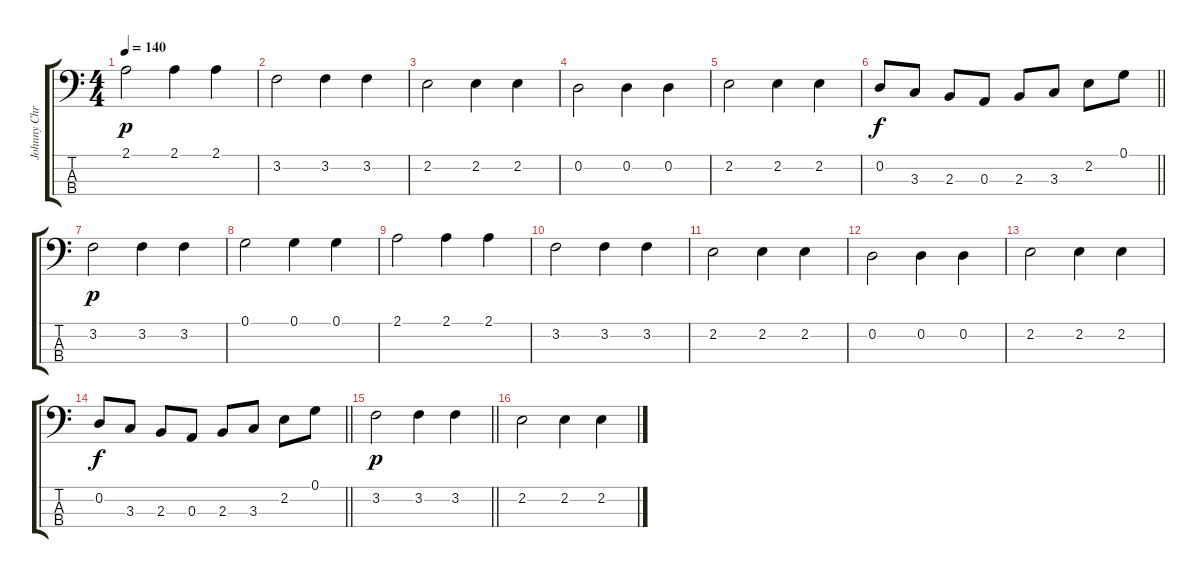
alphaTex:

\track ("Johnny Christ" "Johnny Chr") {instrument electricbassfinger}
\staff {score tabs}
\tuning (G2 D2 A1 D1) {hide}
\ts (4 4)
\tempo 140
\clef f4
\ks c
2.1.2{dy p} 2.1.4 2.1.4 |
3.2.2 3.2.4 3.2.4 |
2.2.2 2.2.4 2.2.4 |
0.2.2 0.2.4 0.2.4 |
2.2.2 2.2.4 2.2.4 |
\barLineRight lightlight
0.2.8{dy f} 3.3.8 2.3.8 0.3.8 2.3.8 3.3.8 2.2.8 0.1.8 |
3.2.2{dy p} 3.2.4 3.2.4 |
0.1.2 0.1.4 0.1.4 |
2.1.2 2.1.4 2.1.4 |
3.2.2 3.2.4 3.2.4 |
2.2.2 2.2.4 2.2.4 |
0.2.2 0.2.4 0.2.4 |
2.2.2 2.2.4 2.2.4 |
\barLineRight lightlight
0.2.8{dy f} 3.3.8 2.3.8 0.3.8 2.3.8 3.3.8 2.2.8 0.1.8 |
\barLineRight lightlight
3.2.2{dy p} 3.2.4 3.2.4 |
2.2.2 2.2.4 2.2.4
